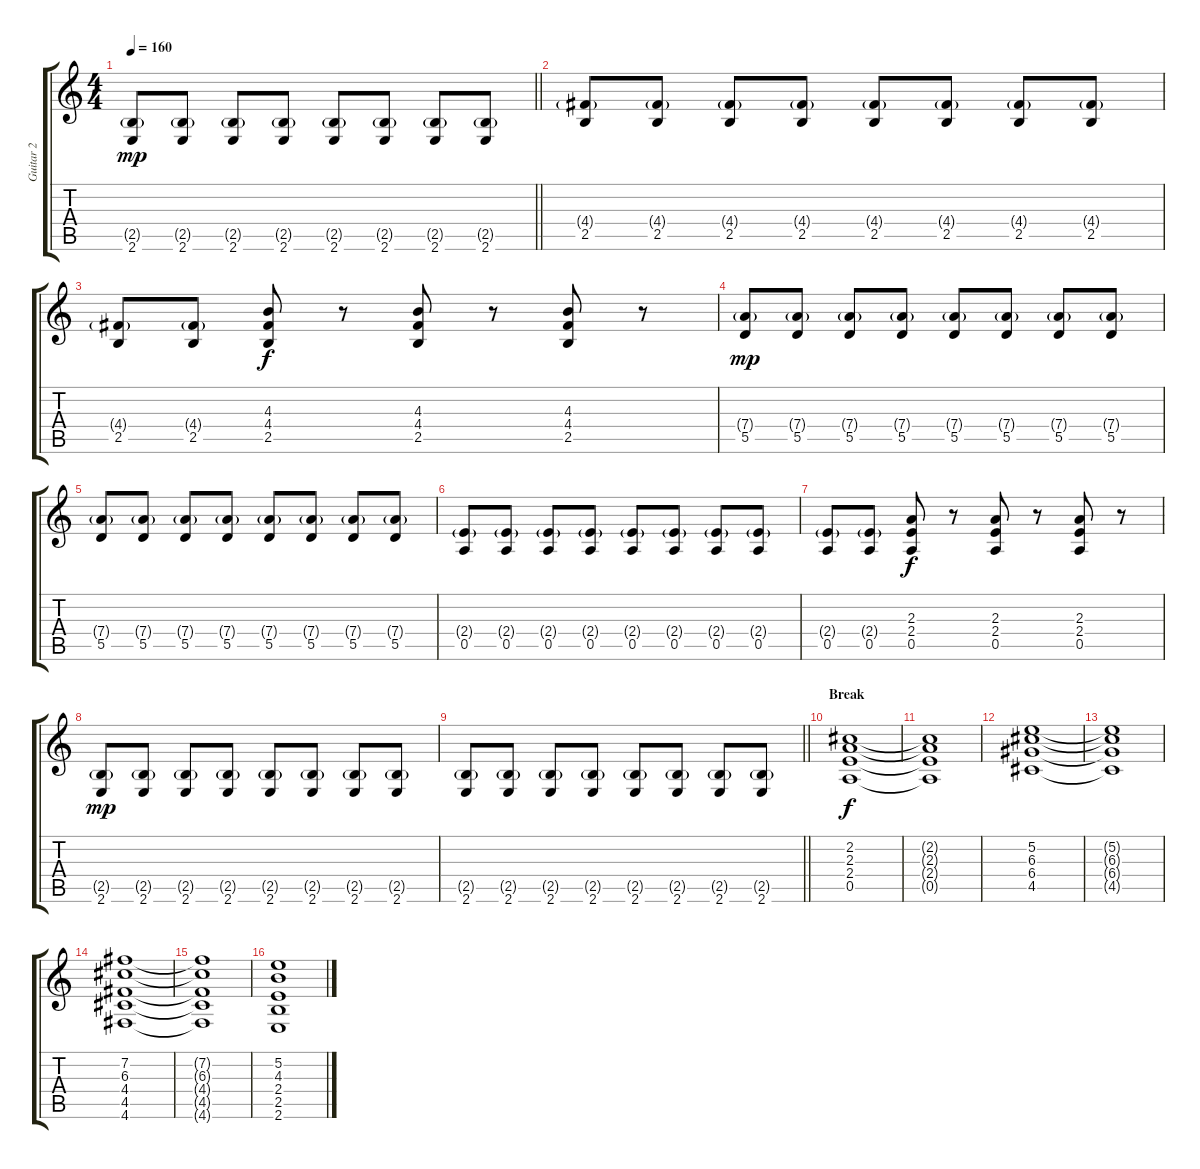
\track ("Guitar 2" "Guitar 2") {instrument distortionguitar}
\staff {score tabs}
\tuning (E4 B3 G3 D3 A2 D2) {hide}
\ts (4 4)
\tempo 160
\clef g2
\barLineRight lightlight
\ks c
(2.5{g} 2.6).8{dy mp} (2.5{g} 2.6).8 (2.5{g} 2.6).8 (2.5{g} 2.6).8 (2.5{g} 2.6).8 (2.5{g} 2.6).8 (2.5{g} 2.6).8 (2.5{g} 2.6).8 |
\section ("" "")
(4.4{g} 2.5).8 (4.4{g} 2.5).8 (4.4{g} 2.5).8 (4.4{g} 2.5).8 (4.4{g} 2.5).8 (4.4{g} 2.5).8 (4.4{g} 2.5).8 (4.4{g} 2.5).8 |
(4.4{g} 2.5).8 (4.4{g} 2.5).8 (4.3 4.4 2.5).8{dy f} r.8 (4.3 4.4 2.5).8 r.8 (4.3 4.4 2.5).8 r.8 |
(7.4{g} 5.5).8{dy mp} (7.4{g} 5.5).8 (7.4{g} 5.5).8 (7.4{g} 5.5).8 (7.4{g} 5.5).8 (7.4{g} 5.5).8 (7.4{g} 5.5).8 (7.4{g} 5.5).8 |
(7.4{g} 5.5).8 (7.4{g} 5.5).8 (7.4{g} 5.5).8 (7.4{g} 5.5).8 (7.4{g} 5.5).8 (7.4{g} 5.5).8 (7.4{g} 5.5).8 (7.4{g} 5.5).8 |
(2.4{g} 0.5).8 (2.4{g} 0.5).8 (2.4{g} 0.5).8 (2.4{g} 0.5).8 (2.4{g} 0.5).8 (2.4{g} 0.5).8 (2.4{g} 0.5).8 (2.4{g} 0.5).8 |
(2.4{g} 0.5).8 (2.4{g} 0.5).8 (2.3 2.4 0.5).8{dy f} r.8 (2.3 2.4 0.5).8 r.8 (2.3 2.4 0.5).8 r.8 |
(2.5{g} 2.6).8{dy mp} (2.5{g} 2.6).8 (2.5{g} 2.6).8 (2.5{g} 2.6).8 (2.5{g} 2.6).8 (2.5{g} 2.6).8 (2.5{g} 2.6).8 (2.5{g} 2.6).8 |
\barLineRight lightlight
(2.5{g} 2.6).8 (2.5{g} 2.6).8 (2.5{g} 2.6).8 (2.5{g} 2.6).8 (2.5{g} 2.6).8 (2.5{g} 2.6).8 (2.5{g} 2.6).8 (2.5{g} 2.6).8 |
\section ("" "Break")
(2.2 2.3 2.4 0.5).1{dy f volume 12 instrument acousticguitarsteel} |
(2.2{t} 2.3{t} 2.4{t} 0.5{t}).1 |
(5.2 6.3 6.4 4.5).1 |
(5.2{t} 6.3{t} 6.4{t} 4.5{t}).1 |
(7.2 6.3 4.4 4.5 4.6).1 |
(7.2{t} 6.3{t} 4.4{t} 4.5{t} 4.6{t}).1 |
(5.2 4.3 2.4 2.5 2.6).1
